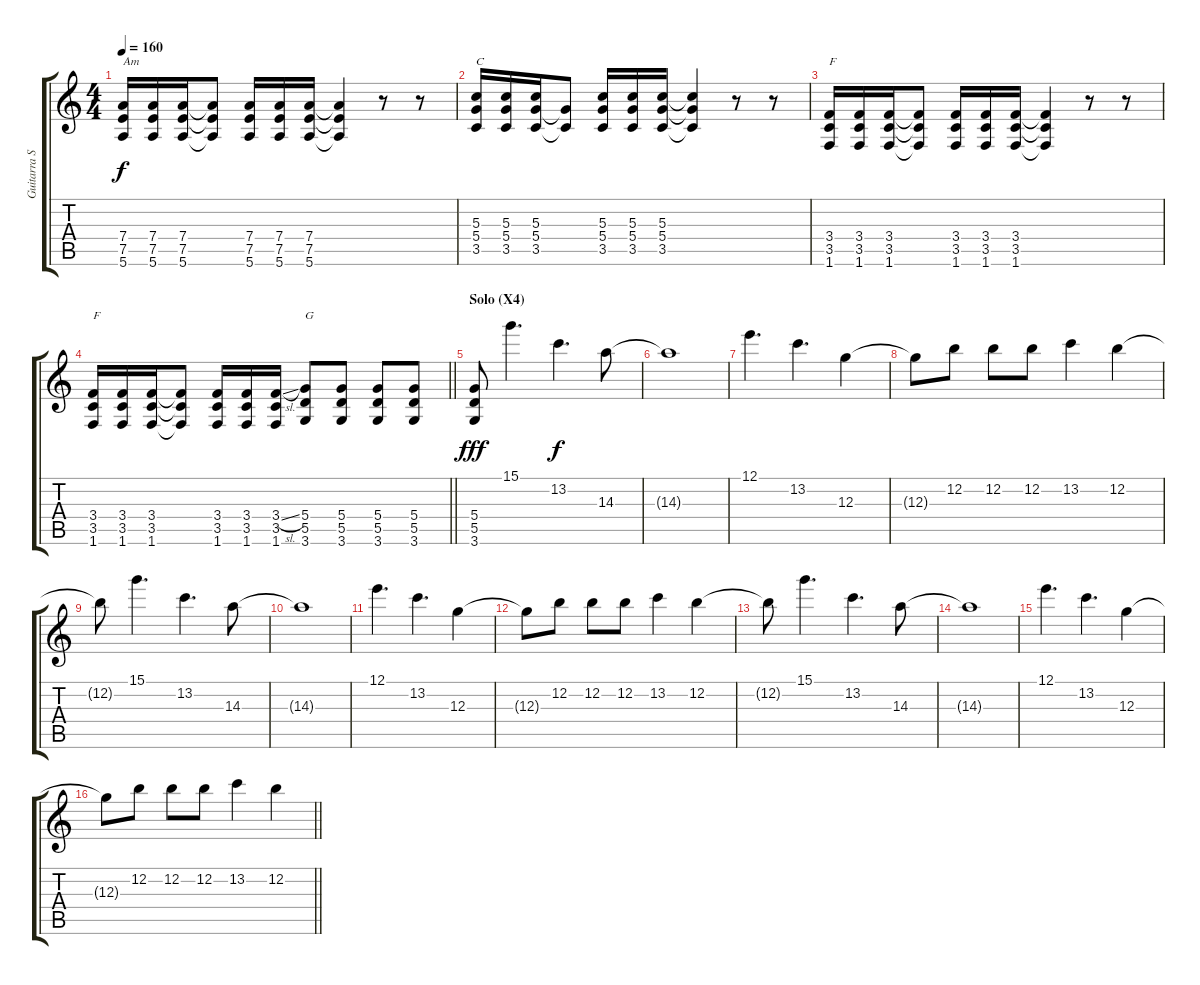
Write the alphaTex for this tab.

\track ("Guitarra Solista" "Guitarra S") {instrument overdrivenguitar}
\staff {score tabs}
\tuning (E4 B3 G3 D3 A2 E2) {hide}
\ts (4 4)
\tempo 160
\clef g2
\ks c
(7.4 7.5 5.6).16{txt "Am" dy f} (7.4 7.5 5.6).16 (7.4 7.5 5.6).16 (7.4{t} 7.5{t} 5.6{t}).8 (7.4 7.5 5.6).16 (7.4 7.5 5.6).16 (7.4 7.5 5.6).16 (7.4{t} 7.5{t} 5.6{t}).4 r.8 r.8 |
(5.3 5.4 3.5).16{txt "C"} (5.3 5.4 3.5).16 (5.3 5.4 3.5).16 (5.4{t} 3.5{t}).8 (5.3 5.4 3.5).16 (5.3 5.4 3.5).16 (5.3 5.4 3.5).16 (5.3{t} 5.4{t} 3.5{t}).4 r.8 r.8 |
(3.4 3.5 1.6).16{txt "F"} (3.4 3.5 1.6).16 (3.4 3.5 1.6).16 (3.4{t} 3.5{t} 1.6{t}).8 (3.4 3.5 1.6).16 (3.4 3.5 1.6).16 (3.4 3.5 1.6).16 (3.4{t} 3.5{t} 1.6{t}).4 r.8 r.8 |
\barLineRight lightlight
(3.4 3.5 1.6).16{txt "F"} (3.4 3.5 1.6).16 (3.4 3.5 1.6).16 (3.4{t} 3.5{t} 1.6{t}).8 (3.4 3.5 1.6).16 (3.4 3.5 1.6).16 (3.4{sl} 3.5 1.6).16 (5.4 5.5 3.6).8{txt "G"} (5.4 5.5 3.6).8 (5.4 5.5 3.6).8 (5.4 5.5 3.6).8 |
\section ("" "Solo (X4)")
(5.4 5.5 3.6).8{dy fff} 15.1.4{d} 13.2.4{d dy f} 14.3.8 |
14.3{t}.1 |
12.1.4{d} 13.2.4{d} 12.3.4 |
12.3{t}.8 12.2.8 12.2.8 12.2.8 13.2.4 12.2.4 |
12.2{t}.8 15.1.4{d} 13.2.4{d} 14.3.8 |
14.3{t}.1 |
12.1.4{d} 13.2.4{d} 12.3.4 |
12.3{t}.8 12.2.8 12.2.8 12.2.8 13.2.4 12.2.4 |
12.2{t}.8 15.1.4{d} 13.2.4{d} 14.3.8 |
14.3{t}.1 |
12.1.4{d} 13.2.4{d} 12.3.4 |
\barLineRight lightlight
12.3{t}.8 12.2.8 12.2.8 12.2.8 13.2.4 12.2.4
